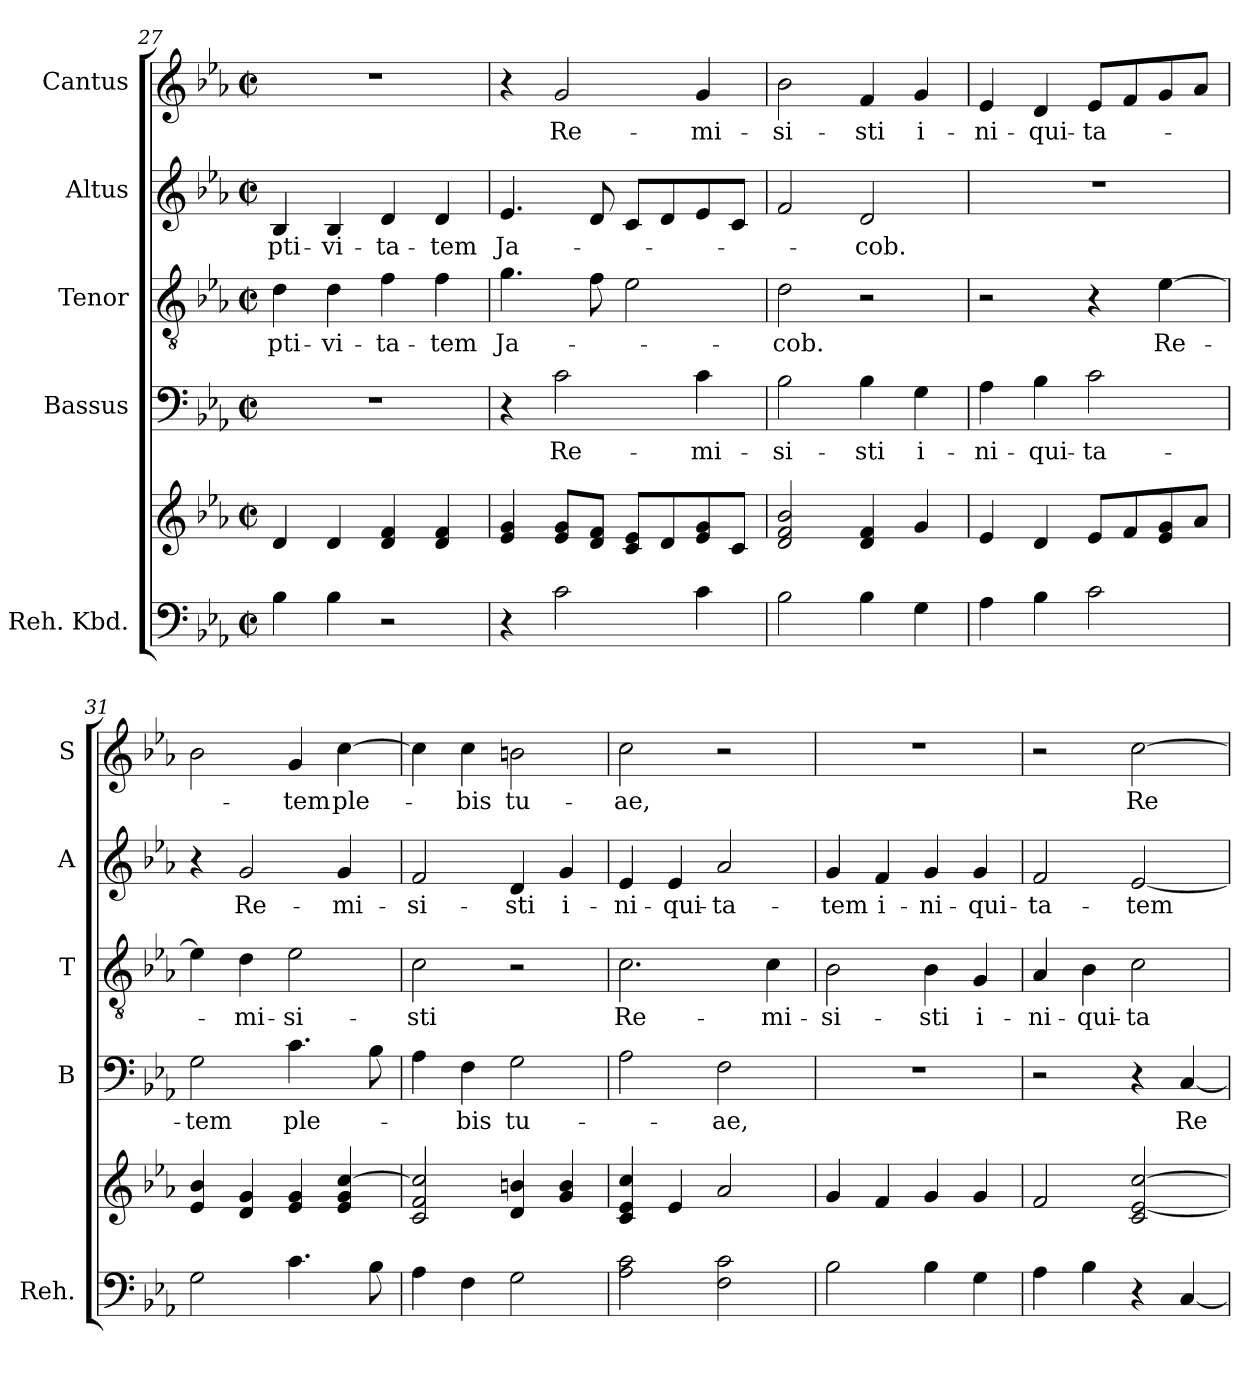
**kern	**kern	**kern	**text	**kern	**text	**kern	**text	**kern	**text
*part5	*part5	*part4	*part4	*part3	*part3	*part2	*part2	*part1	*part1
*staff6	*staff5	*staff4	*staff4	*staff3	*staff3	*staff2	*staff2	*staff1	*staff1
*I"Reh. Kbd.	*	*I"Bassus	*	*I"Tenor	*	*I"Altus	*	*I"Cantus	*
*I'Reh.	*	*I'B	*	*I'T	*	*I'A	*	*I'S	*
*clefF4	*clefG2	*clefF4	*	*clefGv2	*	*clefG2	*	*clefG2	*
*k[b-e-a-]	*k[b-e-a-]	*k[b-e-a-]	*	*k[b-e-a-]	*	*k[b-e-a-]	*	*k[b-e-a-]	*
*E-:	*E-:	*E-:	*	*E-:	*	*E-:	*	*E-:	*
*M2/2	*M2/2	*M2/2	*	*M2/2	*	*M2/2	*	*M2/2	*
*met(c|)	*met(c|)	*met(c|)	*	*met(c|)	*	*met(c|)	*	*met(c|)	*
=27	=27	=27	=27	=27	=27	=27	=27	=27	=27
!	!	!	!	!	!LO:LY:b	!	!LO:LY:b	!	!
4B-\	4d/	1r	.	4d\	-pti-	4B-/	-pti-	1r	.
!	!	!	!	!	!LO:LY:b	!	!LO:LY:b	!	!
4B-\	4d/	.	.	4d\	-vi-	4B-/	-vi-	.	.
!	!	!	!	!	!LO:LY:b	!	!LO:LY:b	!	!
2r	4d/ 4f/	.	.	4f\	-ta-	4d/	-ta-	.	.
!	!	!	!	!	!LO:LY:b	!	!LO:LY:b	!	!
.	4d/ 4f/	.	.	4f\	-tem	4d/	-tem	.	.
=28	=28	=28	=28	=28	=28	=28	=28	=28	=28
!	!	!	!	!	!LO:LY:b	!	!LO:LY:b	!	!
4r	4e-/ 4g/	4r	.	4.g\	Ja-	4.e-/	Ja-	4r	.
!	!	!	!LO:LY:b	!	!	!	!	!	!LO:LY:b
2c\	8e-/ 8g/L	2c\	Re-	.	.	.	.	2g/	Re-
.	8d/ 8f/J	.	.	8f\	.	8d/	.	.	.
.	8c/ 8e-/L	.	.	2e-\	.	8c/L	.	.	.
.	8d/	.	.	.	.	8d/	.	.	.
!	!	!	!LO:LY:b	!	!	!	!	!	!LO:LY:b
4c\	8e-/ 8g/	4c\	-mi-	.	.	8e-/	.	4g/	-mi-
.	8c/J	.	.	.	.	8c/J	.	.	.
=29	=29	=29	=29	=29	=29	=29	=29	=29	=29
!	!	!	!LO:LY:b	!	!LO:LY:b	!	!	!	!LO:LY:b
2B-\	2d/ 2f/ 2b-/	2B-\	-si-	2d\	-cob.	2f/	.	2b-\	-si-
!	!	!	!LO:LY:b	!	!	!	!LO:LY:b	!	!LO:LY:b
4B-\	4d/ 4f/	4B-\	-sti	2r	.	2d/	-cob.	4f/	-sti
!	!	!	!LO:LY:b	!	!	!	!	!	!LO:LY:b
4G\	4g/	4G\	i-	.	.	.	.	4g/	i-
=30	=30	=30	=30	=30	=30	=30	=30	=30	=30
!	!	!	!LO:LY:b	!	!	!	!	!	!LO:LY:b
4A-\	4e-/	4A-\	-ni-	2r	.	1r	.	4e-/	-ni-
!	!	!	!LO:LY:b	!	!	!	!	!	!LO:LY:b
4B-\	4d/	4B-\	-qui-	.	.	.	.	4d/	-qui-
!	!	!	!LO:LY:b	!	!	!	!	!	!LO:LY:b
2c\	8e-/L	2c\	-ta-	4r	.	.	.	8e-/L	-ta-
.	8f/	.	.	.	.	.	.	8f/	.
!	!	!	!	!	!LO:LY:b	!	!	!	!
.	8e-/ 8g/	.	.	[4e-\	Re-	.	.	8g/	.
.	8a-/J	.	.	.	.	.	.	8a-/J	.
=31	=31	=31	=31	=31	=31	=31	=31	=31	=31
!	!	!	!LO:LY:b	!	!	!	!	!	!
2G\	4e-/ 4b-/	2G\	-tem	4e-\]	.	4r	.	2b-\	.
!	!	!	!	!	!LO:LY:b	!	!LO:LY:b	!	!
.	4d/ 4g/	.	.	4d\	-mi-	2g/	Re-	.	.
!	!	!	!LO:LY:b	!	!LO:LY:b	!	!	!	!LO:LY:b
4.c\	4e-/ 4g/	4.c\	ple-	2e-\	-si-	.	.	4g/	-tem
!	!	!	!	!	!	!	!LO:LY:b	!	!LO:LY:b
.	4e-/ 4g/ [4cc/	.	.	.	.	4g/	-mi-	[4cc\	ple-
8B-\	.	8B-\	.	.	.	.	.	.	.
!!LO:LB:g=z
=32	=32	=32	=32	=32	=32	=32	=32	=32	=32
!	!	!	!	!	!LO:LY:b	!	!LO:LY:b	!	!
4A-\	2c/ 2f/ 2cc/]	4A-\	.	2c\	-sti	2f/	-si-	4cc\]	.
!	!	!	!LO:LY:b	!	!	!	!	!	!LO:LY:b
4F\	.	4F\	-bis	.	.	.	.	4cc\	-bis
!	!	!	!LO:LY:b	!	!	!	!LO:LY:b	!	!LO:LY:b
2G\	4d/ 4bn/	2G\	tu-	2r	.	4d/	-sti	2bn\	tu-
!	!	!	!	!	!	!	!LO:LY:b	!	!
.	4g/ 4b/	.	.	.	.	4g/	i-	.	.
=33	=33	=33	=33	=33	=33	=33	=33	=33	=33
!	!	!	!	!	!LO:LY:b	!	!LO:LY:b	!	!LO:LY:b
2A-\ 2c\	4c/ 4e-/ 4cc/	2A-\	.	2.c\	Re-	4e-/	-ni-	2cc\	-ae,
!	!	!	!	!	!	!	!LO:LY:b	!	!
.	4e-/	.	.	.	.	4e-/	-qui-	.	.
!	!	!	!LO:LY:b	!	!	!	!LO:LY:b	!	!
2F\ 2c\	2a-/	2F\	-ae,	.	.	2a-/	-ta-	2r	.
!	!	!	!	!	!LO:LY:b	!	!	!	!
.	.	.	.	4c\	-mi-	.	.	.	.
!!LO:PB:g=z
=34	=34	=34	=34	=34	=34	=34	=34	=34	=34
!	!	!	!	!	!LO:LY:b	!	!LO:LY:b	!	!
2B-\	4g/	1r	.	2B-\	-si-	4g/	-tem	1r	.
!	!	!	!	!	!	!	!LO:LY:b	!	!
.	4f/	.	.	.	.	4f/	i-	.	.
!	!	!	!	!	!LO:LY:b	!	!LO:LY:b	!	!
4B-\	4g/	.	.	4B-\	-sti	4g/	-ni-	.	.
!	!	!	!	!	!LO:LY:b	!	!LO:LY:b	!	!
4G\	4g/	.	.	4G/	i-	4g/	-qui-	.	.
=35	=35	=35	=35	=35	=35	=35	=35	=35	=35
!	!	!	!	!	!LO:LY:b	!	!LO:LY:b	!	!
4A-\	2f/	2r	.	4A-/	-ni-	2f/	-ta-	2r	.
!	!	!	!	!	!LO:LY:b	!	!	!	!
4B-\	.	.	.	4B-\	-qui-	.	.	.	.
!	!	!	!	!	!LO:LY:b	!	!LO:LY:b	!	!LO:LY:b
4r	2c/ [2e-/ [2cc/	4r	.	2c\	-ta-	[2e-/	-tem	[2cc\	Re-
!	!	!	!LO:LY:b	!	!	!	!	!	!
[4C/	.	[4C/	Re-	.	.	.	.	.	.
=	=	=	=	=	=	=	=	=	=
*-	*-	*-	*-	*-	*-	*-	*-	*-	*-
